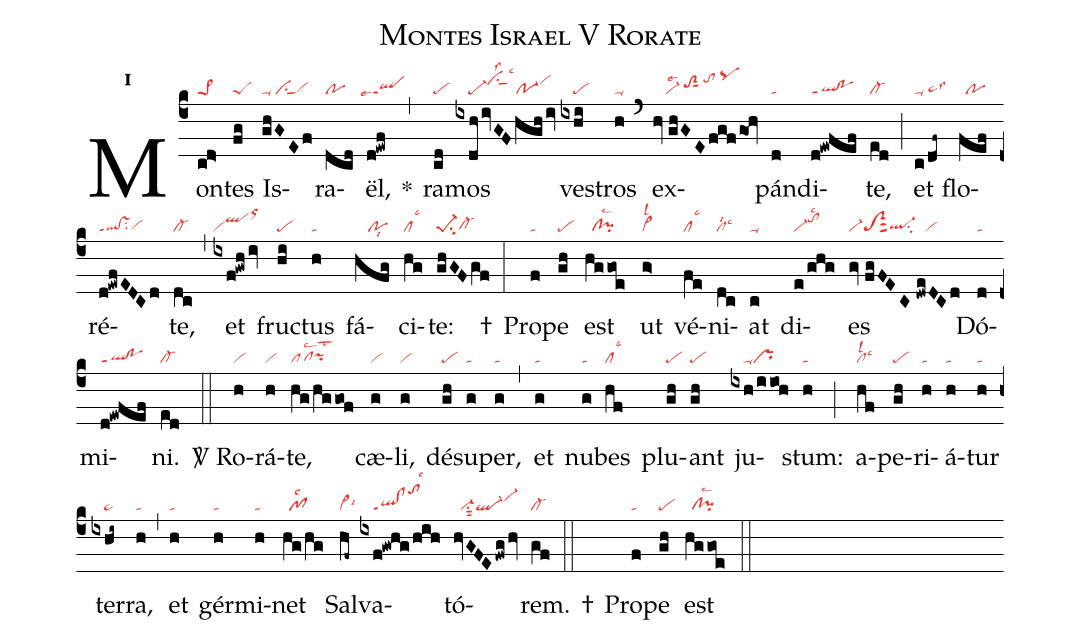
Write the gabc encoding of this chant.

name:Montes Israel V Rorate;
office-part:re;
mode:1;
nabc-lines:1;
%%
initial-style: 1;
name: Montes Israel;
mode: 1;
office-part: Responsorium;
annotation: Resp.;
annotation: i;
nabc-lines: 1;
%%
(c4) Mon(cd>|pe>1)tes(fg|peS) Is(ghGEf|ta-/visu1sut1vihg)ra(dcd|po)ël,(d!ewf|``qlppt1lse7) *(,) ra(cd|pe)mos(ixdh/ivGFhgh/iv|////pe-vihjsu1sut1lss2lsc3po-1vihj) ve(ixhi|////pe)stros(h|ta-) (`) ex(hv//ghGEfgfgoh|////vi-lse2/toS2hisut1/tohk/pqhl)pán(d|ta)di(d!ewfef|ql!poppt1)te,(ed|cl-) (;) et(c/df~|ta-/ta>hglss3) flo(fef|//po)ré(d!ewfEDCd|ql!vsppt1su2vihg)te,(dc|cl-) (,) et(ixf!gwh/iv|viqlhjorhm) fruc(hi|pe)tus(h|ta) fá(hfg|////polsi8)ci(hg|cllsc3)te:(ghGFgf|pe-1su2cl-hg) †(:) Pro(f|ta)pe(gh|pe) est(hggoe|//cl!pilsc2) ut(g>|vi>lsl2) vé(fe|cllsc3)ni(dc|cllsi2lsc3)at(c|ta-) di(e/ghg|vi-tohjlsc2)es(gv//fgFEC//dweDCd|vi-toS2sut2ql-hgsu2vi) Dó(d|ta)mi(d!ewfef|ql!poppt1)ni.(ed|cl-) (::)

<sp>V/</sp> Ro(h|vi)rá(h|vi)te,(hg/hggof|pflsc2``pihhlst2) cæ(g|vi)li,(g|vi) dé(gh|pe)su(g|ta)per,(g|ta) (,) et(g|ta) nu(g|ta)bes(hf|cllsc3) plu(gh|pe)ant(gh|pe) ju(ixh/iioh|////ta-pr)stum:(h|ta) (;) a(hf|cllsl2lsc3)pe(gh|pe)ri(h|ta)á(h|ta)tur(h|ta) ter(ixhi~|////ta>)ra,(h|ta) (,) et(h|ta) gér(h|ta)mi(h|ta)net(hg/hg|//pf1lsc2) Sal(hf~|vi>lsi6)va(ixf!gwhg/hih|////ql!clppt1tohmlsc3)tó(hvGFE/fwg/hv|//vi-su1sut2ql-vi-hj)rem.(gf|cl-) (::)
†() Pro(f|ta)pe(gh|pe) est(hggoe|//cl!pilsc2) (::)
